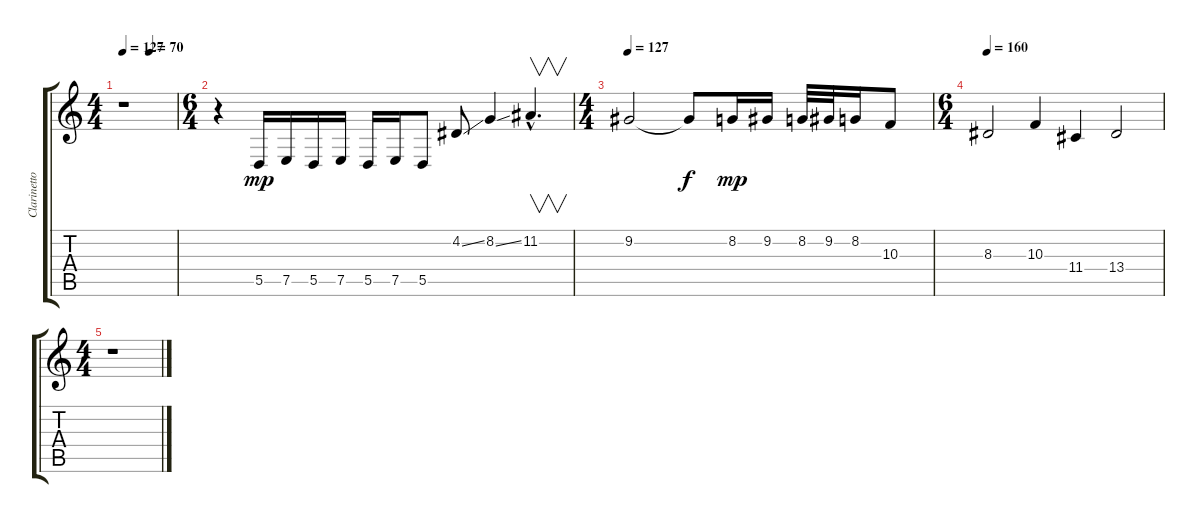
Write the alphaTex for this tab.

\track ("Clarinetto" "Clarinetto") {instrument clarinet}
\staff {score tabs}
\tuning (E4 B3 G3 D3 A2 E2) {hide}
\ts (4 4)
\tempo 127
\tempo (70 0.5)
\clef g2
\ks c
r.1{dy f} |
\ts (6 4)
r.4 5.5.16{dy mp} 7.5.16 5.5.16 7.5.16 5.5.16 7.5.16 5.5.8 4.2{ss}.8 8.2{ss}.4 11.2{hac}.4{v d} |
\ts (4 4)
\tempo 127
9.2.2 9.2{t}.8{dy f} 8.2.16{dy mp} 9.2.16 8.2.32 9.2.32 8.2.16 10.3.8 |
\ts (6 4)
\tempo 160
8.3.2 10.3.4 11.4.4 13.4.2 |
\ts (4 4)
r.1
